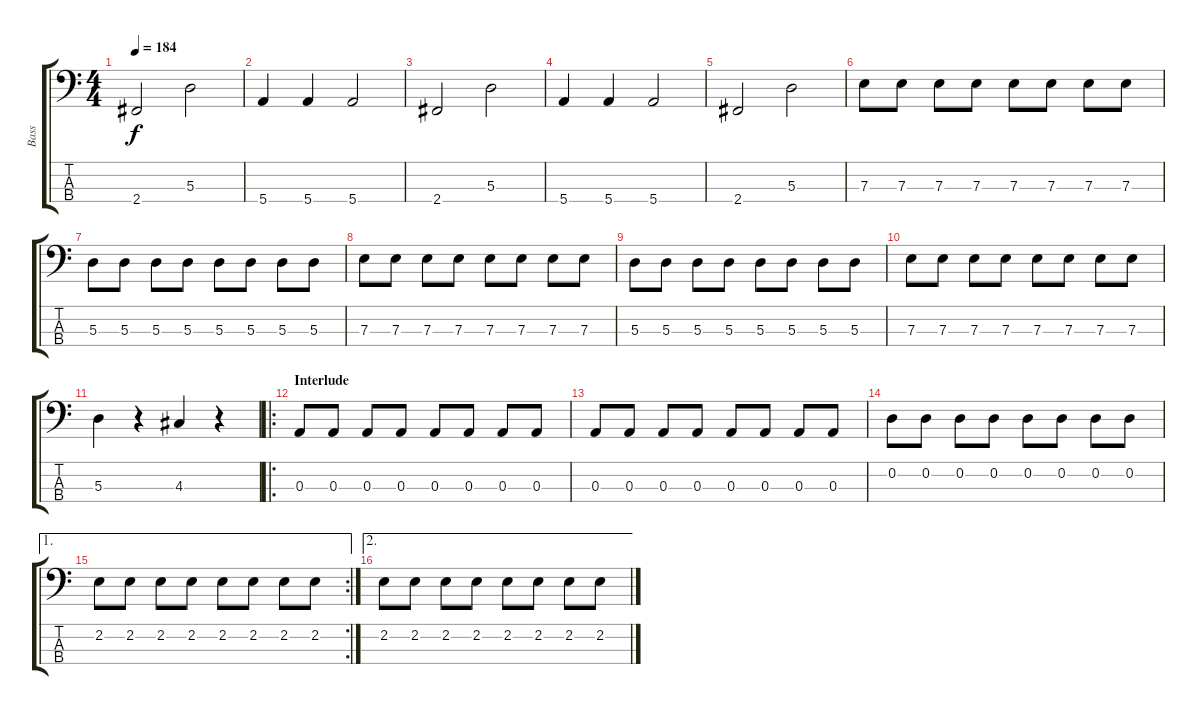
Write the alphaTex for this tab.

\track ("Bass" "Bass") {instrument electricbasspick}
\staff {score tabs}
\tuning (G2 D2 A1 E1) {hide}
\ts (4 4)
\tempo 184
\clef f4
\ks c
2.4.2{dy f} 5.3.2 |
5.4.4 5.4.4 5.4.2 |
2.4.2 5.3.2 |
5.4.4 5.4.4 5.4.2 |
2.4.2 5.3.2 |
7.3.8 7.3.8 7.3.8 7.3.8 7.3.8 7.3.8 7.3.8 7.3.8 |
5.3.8 5.3.8 5.3.8 5.3.8 5.3.8 5.3.8 5.3.8 5.3.8 |
7.3.8 7.3.8 7.3.8 7.3.8 7.3.8 7.3.8 7.3.8 7.3.8 |
5.3.8 5.3.8 5.3.8 5.3.8 5.3.8 5.3.8 5.3.8 5.3.8 |
7.3.8 7.3.8 7.3.8 7.3.8 7.3.8 7.3.8 7.3.8 7.3.8 |
5.3.4 r.4 4.3.4 r.4 |
\ro
\section ("" "Interlude")
0.3.8 0.3.8 0.3.8 0.3.8 0.3.8 0.3.8 0.3.8 0.3.8 |
0.3.8 0.3.8 0.3.8 0.3.8 0.3.8 0.3.8 0.3.8 0.3.8 |
0.2.8 0.2.8 0.2.8 0.2.8 0.2.8 0.2.8 0.2.8 0.2.8 |
\ae 1
\rc 2
2.2.8 2.2.8 2.2.8 2.2.8 2.2.8 2.2.8 2.2.8 2.2.8 |
\ae 2
2.2.8 2.2.8 2.2.8 2.2.8 2.2.8 2.2.8 2.2.8 2.2.8
